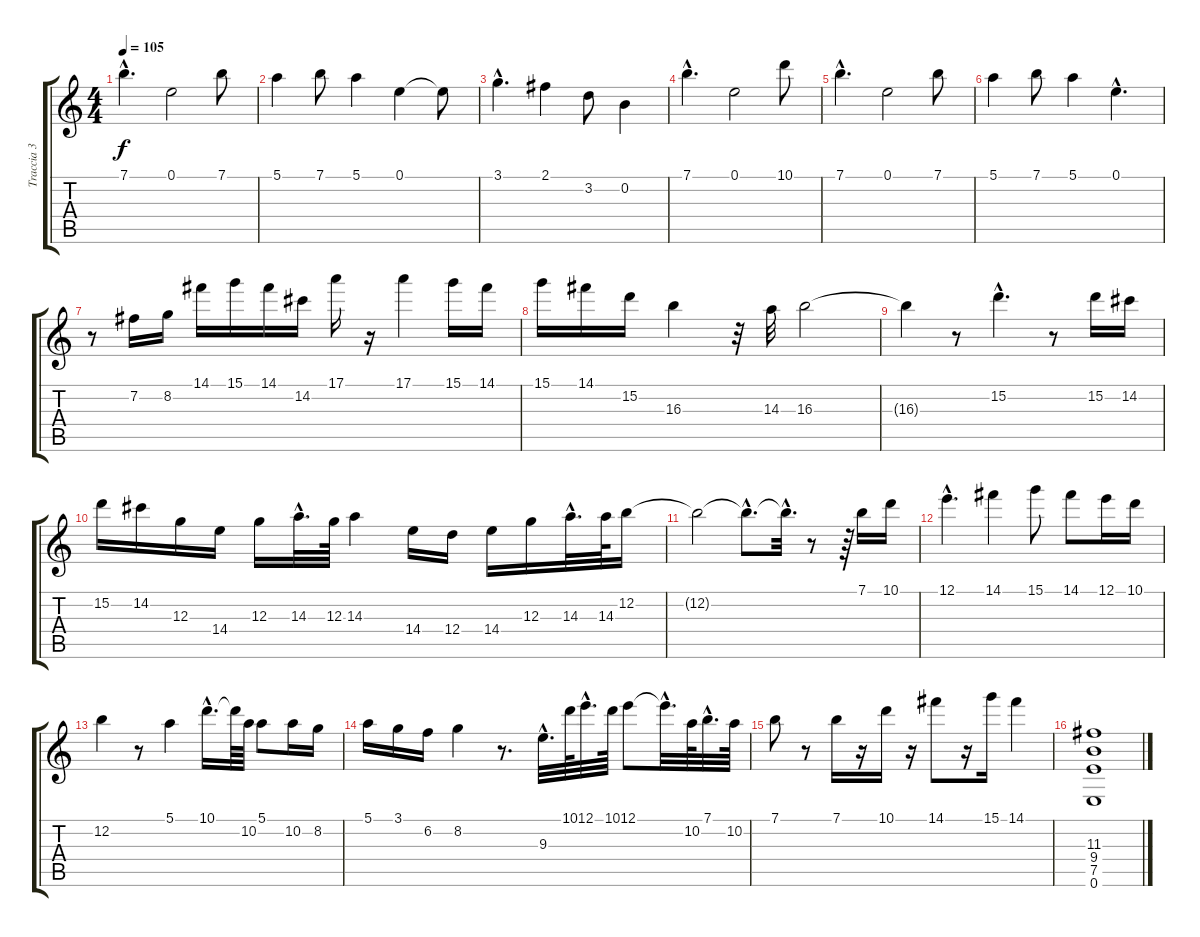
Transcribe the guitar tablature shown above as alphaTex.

\track ("Traccia 3" "Traccia 3") {instrument distortionguitar}
\staff {score tabs}
\tuning (E4 B3 G3 D3 A2 E2) {hide}
\ts (4 4)
\tempo 105
\clef g2
\ks c
7.1{hac}.4{d dy f} 0.1.2 7.1.8 |
5.1.4 7.1.8 5.1.4 0.1.4 0.1{t}.8 |
3.1{hac}.4{d} 2.1.4 3.2.8 0.2.4 |
7.1{hac}.4{d} 0.1.2 10.1.8 |
7.1{hac}.4{d} 0.1.2 7.1.8 |
5.1.4 7.1.8 5.1.4 0.1{hac}.4{d} |
r.8 7.2.16 8.2.16 14.1.16 15.1.16 14.1.16 14.2.16 17.1.16 r.16 17.1.4 15.1.16 14.1.16 |
15.1.16 14.1.16 15.2.16 16.3.4 r.32 14.3.32 16.3.2 |
16.3{t}.4 r.8 15.2{hac}.4{d} r.8 15.2.16 14.2.16 |
15.2.16 14.2.16 12.3.16 14.4.16 12.3.16 14.3{hac}.32{d} 12.3.64 14.3.4 14.4.16 12.4.16 14.4.16 12.3.16 14.3{hac}.32{d} 14.3.64 12.2.16 |
12.2{t}.2 12.2{hac t}.8{d} 12.2{hac t}.32{d} r.8 r.64 7.1.16 10.1.16 |
12.1{hac}.4{d} 14.1.4 15.1.8 14.1.8 12.1.16 10.1.16 |
12.2.4 r.8 5.1.4 10.1{hac}.16{d} 10.1{t}.64 10.2.64 5.1.8 10.2.16 8.2.16 |
5.1.16 3.1.16 6.2.16 8.2.4 r.8{d} 9.3{hac}.32{d} 10.1.64 12.1{hac}.32{d} 10.1.64 12.1.8 12.1{hac t}.32{d} 10.2.64 7.1{hac}.32{d} 10.2.64 |
7.1.8 r.8 7.1.16 r.16 10.1.16 r.16 14.1.8 r.16 15.1.16 14.1.4 |
(11.3 9.4 7.5 0.6).1{volume 10 instrument distortionguitar}
